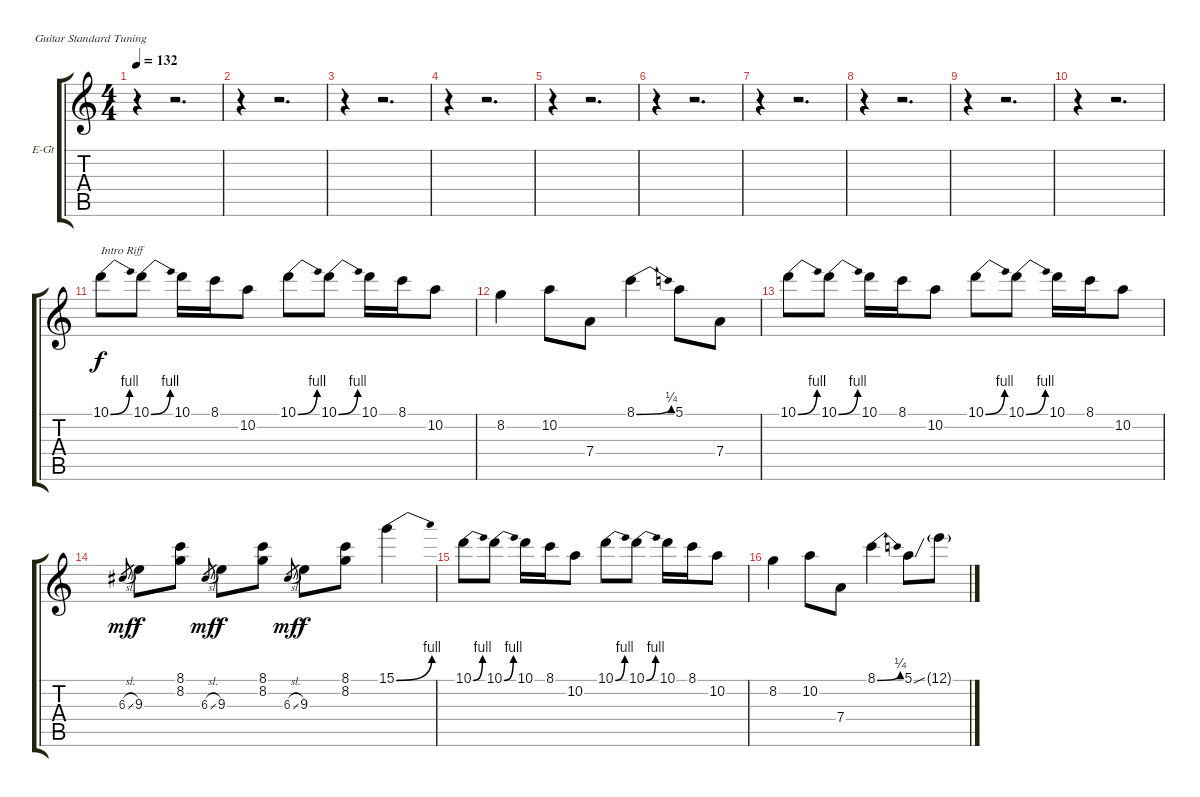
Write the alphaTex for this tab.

\bracketExtendMode groupsimilarinstruments
\firstSystemTrackNameOrientation horizontal
\otherSystemsTrackNameOrientation horizontal
\track ("Overdub" "E-Gt") {instrument distortionguitar}
\staff {score tabs}
\tuning (E4 B3 G3 D3 A2 E2)
\ts (4 4)
\tempo 132
\clef g2
\ks c
r.4{dy f} r.2{d} |
r.4 r.2{d} |
r.4 r.2{d} |
r.4 r.2{d} |
r.4 r.2{d} |
r.4 r.2{d} |
r.4 r.2{d} |
r.4 r.2{d} |
r.4 r.2{d} |
r.4 r.2{d} |
10.1{be (bend 0 0 60 4)}.8{txt "Intro Riff"} 10.1{be (bend 0 0 60 4)}.8 10.1.16 8.1.16 10.2.8 10.1{be (bend 0 0 60 4)}.8 10.1{be (bend 0 0 60 4)}.8 10.1.16 8.1.16 10.2.8 |
8.2.4 10.2.8 7.4.8 8.1{be (bend 0 0 60 1)}.4 5.1.8 7.4.8 |
10.1{be (bend 0 0 60 4)}.8 10.1{be (bend 0 0 60 4)}.8 10.1.16 8.1.16 10.2.8 10.1{be (bend 0 0 60 4)}.8 10.1{be (bend 0 0 60 4)}.8 10.1.16 8.1.16 10.2.8 |
6.3{sl}.8{gr dy mf} 9.3.8{dy f} (8.1 8.2).8 6.3{sl}.8{gr dy mf} 9.3.8{dy f} (8.1 8.2).8 6.3{sl}.8{gr dy mf} 9.3.8{dy f} (8.1 8.2).8 15.1{be (bend 0 0 60 4)}.4 |
10.1{be (bend 0 0 60 4)}.8 10.1{be (bend 0 0 60 4)}.8 10.1.16 8.1.16 10.2.8 10.1{be (bend 0 0 60 4)}.8 10.1{be (bend 0 0 60 4)}.8 10.1.16 8.1.16 10.2.8 |
8.2.4 10.2.8 7.4.8 8.1{be (bend 0 0 60 1)}.4 5.1{ss}.8 12.1{g}.8
